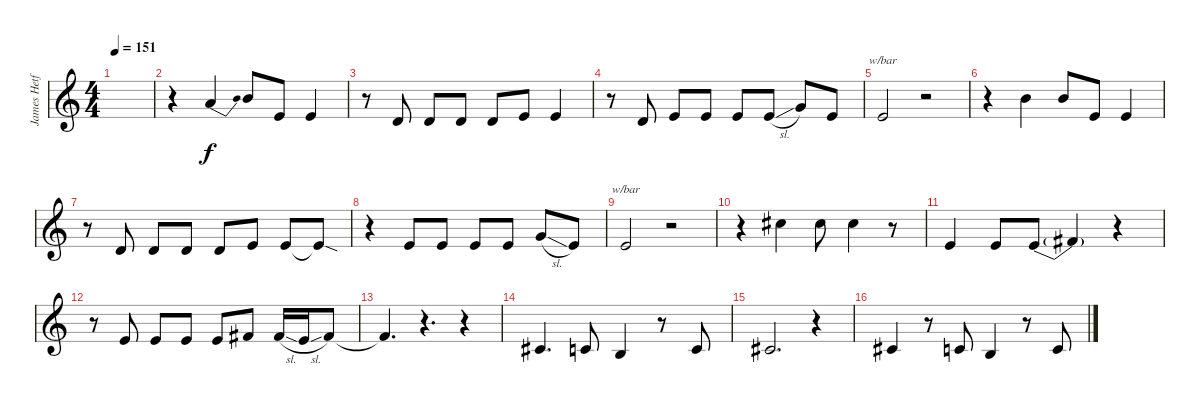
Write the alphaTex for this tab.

\track ("James Hetfield [V]" "James Hetf") {instrument violin}
\staff {score}
\tuning (E4 B3 G3 D3 A2 E2) {hide}
\ts (4 4)
\tempo 151
\clef g2
\ks c
|
r.4{volume 15} 5.1{be (bend 0 0 60 4)}.4 7.1.8 5.2.8 5.2.4 |
r.8 7.3.8 7.3.8 7.3.8 7.3.8 5.2.8 5.2.4 |
r.8 7.3.8 5.2.8 5.2.8 5.2.8 5.2{sl}.8 8.2.8 5.2.8 |
5.2.2{tbe (custom default 0 0 12 0 27 -4 60 -4)} r.2 |
r.4 7.1.4 7.1.8 5.2.8 5.2.4 |
r.8 7.3.8 7.3.8 7.3.8 7.3.8 5.2.8 5.2.8 5.2{sod t}.8 |
r.4 5.2.8 5.2.8 5.2.8 5.2.8 8.2{sl}.8 5.2.8 |
5.2.2{tbe (custom default 0 0 15 0 33 -4 60 -4)} r.2 |
r.4 9.1.4 9.1.8 9.1.4 r.8 |
5.2.4 5.2.8 5.2{be (bend 0 0 60 4)}.8 5.2{t}.4 r.4 |
r.8 5.2.8 5.2.8 5.2.8 5.2.8 7.2.8 7.2{sl}.16 5.2{sl}.16 7.2.8 |
7.2{t}.4{d} r.4{d} r.4 |
6.3.4{d} 5.3.8 4.3.4 r.8 5.3.8 |
6.3.2{d} r.4 |
6.3.4 r.8 5.3.8 4.3.4 r.8 5.3.8
